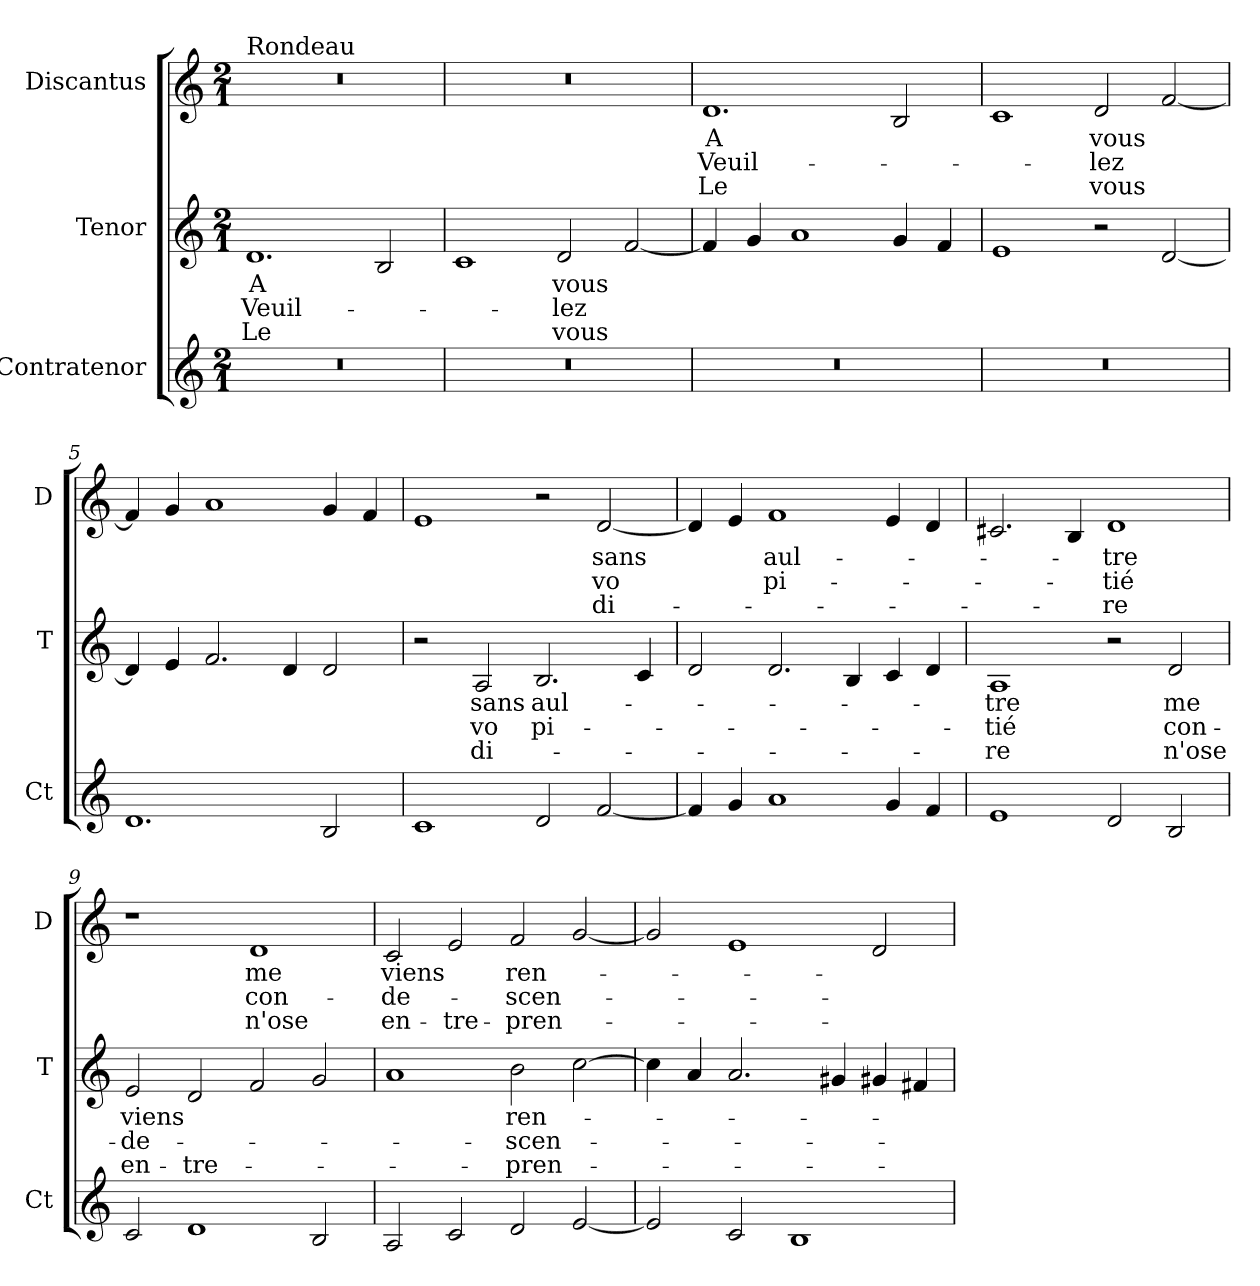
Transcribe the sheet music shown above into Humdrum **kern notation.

**kern	**kern	**text	**text	**text	**kern	**text	**text	**text
*part3	*part2	*part2	*part2	*part2	*part1	*part1	*part1	*part1
*staff3	*staff2	*staff2	*staff2	*staff2	*staff1	*staff1	*staff1	*staff1
*I"Contratenor	*I"Tenor	*	*	*	*I"Discantus	*	*	*
*I'Ct	*I'T	*	*	*	*I'D	*	*	*
*clefG2	*clefG2	*	*	*	*clefG2	*	*	*
*k[]	*k[]	*	*	*	*k[]	*	*	*
*M2/1	*M2/1	*	*	*	*M2/1	*	*	*
=1	=1	=1	=1	=1	=1	=1	=1	=1
!	!	!	!	!	!LO:TX:a:t=Rondeau	!	!	!
0r	1.d	A	Veuil-	Le	0r	.	.	.
.	2B/	.	.	.	.	.	.	.
=2	=2	=2	=2	=2	=2	=2	=2	=2
0r	1c	.	.	.	0r	.	.	.
.	2d/	vous	-lez	vous	.	.	.	.
.	[2f/	.	.	.	.	.	.	.
=3	=3	=3	=3	=3	=3	=3	=3	=3
0r	4f/]	.	.	.	1.d	A	Veuil-	Le
.	4g/	.	.	.	.	.	.	.
.	1a	.	.	.	.	.	.	.
.	4g/	.	.	.	2B/	.	.	.
.	4f/	.	.	.	.	.	.	.
=4	=4	=4	=4	=4	=4	=4	=4	=4
0r	1e	.	.	.	1c	.	.	.
.	2r	.	.	.	2d/	vous	-lez	vous
.	[2d/	.	.	.	[2f/	.	.	.
=5	=5	=5	=5	=5	=5	=5	=5	=5
1.d	4d/]	.	.	.	4f/]	.	.	.
.	4e/	.	.	.	4g/	.	.	.
.	2.f/	.	.	.	1a	.	.	.
.	4d/	.	.	.	.	.	.	.
2B/	2d/	.	.	.	4g/	.	.	.
.	.	.	.	.	4f/	.	.	.
=6	=6	=6	=6	=6	=6	=6	=6	=6
1c	2r	.	.	.	1e	.	.	.
.	2A/	sans	vo	di-	.	.	.	.
2d/	2.B/	aul-	pi-	.	2r	.	.	.
[2f/	.	.	.	.	[2d/	sans	vo	di-
.	4c/	.	.	.	.	.	.	.
=7	=7	=7	=7	=7	=7	=7	=7	=7
4f/]	2d/	.	.	.	4d/]	.	.	.
4g/	.	.	.	.	4e/	.	.	.
1a	2.d/	.	.	.	1f	aul-	pi-	.
.	4B/	.	.	.	.	.	.	.
4g/	4c/	.	.	.	4e/	.	.	.
4f/	4d/	.	.	.	4d/	.	.	.
=8	=8	=8	=8	=8	=8	=8	=8	=8
1e	1A	-tre	-tié	-re	2.c#X/	.	.	.
.	.	.	.	.	4B/	.	.	.
2d/	2r	.	.	.	1d	-tre	-tié	-re
2B/	2d/	me	con-	n'ose	.	.	.	.
=9	=9	=9	=9	=9	=9	=9	=9	=9
2c/	2e/	viens	-de-	en-	1r	.	.	.
1d	2d/	.	.	-tre-	.	.	.	.
.	2f/	.	.	.	1d	me	con-	n'ose
2B/	2g/	.	.	.	.	.	.	.
=10	=10	=10	=10	=10	=10	=10	=10	=10
2A/	1a	.	.	.	2c/	viens	-de-	en-
2c/	.	.	.	.	2e/	.	.	-tre-
2d/	2b\	ren-	-scen-	-pren-	2f/	ren-	-scen-	-pren-
[2e/	[2cc\	.	.	.	[2g/	.	.	.
=11	=11	=11	=11	=11	=11	=11	=11	=11
2e/]	4cc\]	.	.	.	2g/]	.	.	.
.	4a/	.	.	.	.	.	.	.
2c/	2.a/	.	.	.	1e	.	.	.
1B	.	.	.	.	.	.	.	.
.	4g#X/	.	.	.	.	.	.	.
.	4g#X/	.	.	.	2d/	.	.	.
.	4f#X/	.	.	.	.	.	.	.
=	=	=	=	=	=	=	=	=
*-	*-	*-	*-	*-	*-	*-	*-	*-
